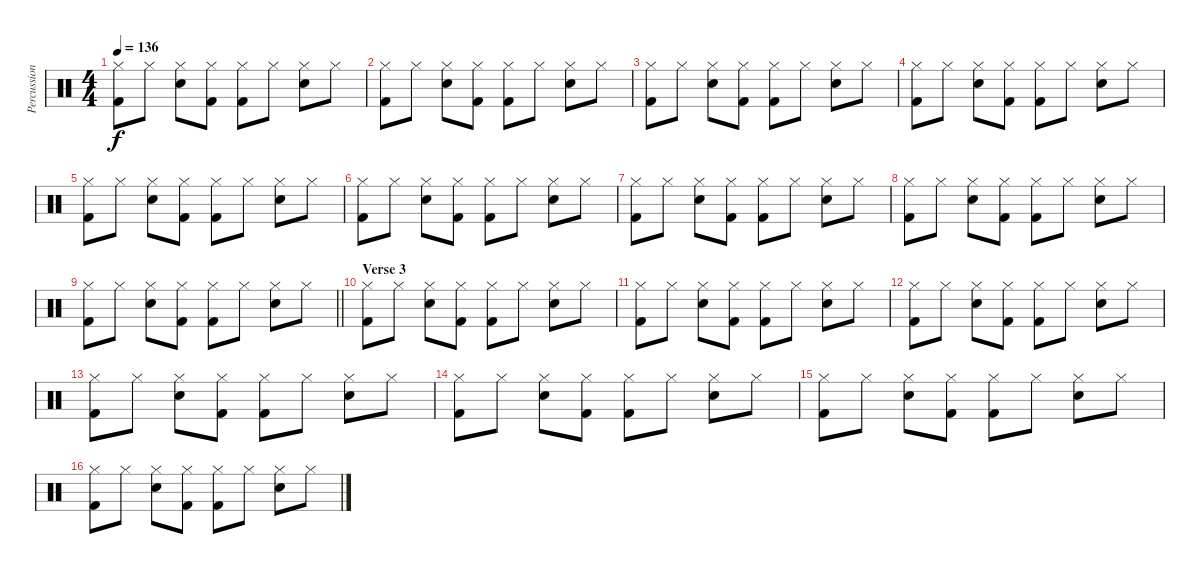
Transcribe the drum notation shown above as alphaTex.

\track ("Percussion" "Percussion") {instrument percussion}
\staff {score}
\articulation defaults
\ts (4 4)
\tempo 136
\clef neutral
\ks c
("Hi-Hat (closed)" "Kick (hit) 2").8{dy f} "Hi-Hat (closed)".8 ("Hi-Hat (closed)" "Snare (hit) 2").8 ("Hi-Hat (closed)" "Kick (hit) 2").8 ("Hi-Hat (closed)" "Kick (hit) 2").8 "Hi-Hat (closed)".8 ("Hi-Hat (closed)" "Snare (hit) 2").8 "Hi-Hat (closed)".8 |
("Hi-Hat (closed)" "Kick (hit) 2").8 "Hi-Hat (closed)".8 ("Hi-Hat (closed)" "Snare (hit) 2").8 ("Hi-Hat (closed)" "Kick (hit) 2").8 ("Hi-Hat (closed)" "Kick (hit) 2").8 "Hi-Hat (closed)".8 ("Hi-Hat (closed)" "Snare (hit) 2").8 "Hi-Hat (closed)".8 |
("Hi-Hat (closed)" "Kick (hit) 2").8 "Hi-Hat (closed)".8 ("Hi-Hat (closed)" "Snare (hit) 2").8 ("Hi-Hat (closed)" "Kick (hit) 2").8 ("Hi-Hat (closed)" "Kick (hit) 2").8 "Hi-Hat (closed)".8 ("Hi-Hat (closed)" "Snare (hit) 2").8 "Hi-Hat (closed)".8 |
("Hi-Hat (closed)" "Kick (hit) 2").8 "Hi-Hat (closed)".8 ("Hi-Hat (closed)" "Snare (hit) 2").8 ("Hi-Hat (closed)" "Kick (hit) 2").8 ("Hi-Hat (closed)" "Kick (hit) 2").8 "Hi-Hat (closed)".8 ("Hi-Hat (closed)" "Snare (hit) 2").8 "Hi-Hat (closed)".8 |
("Hi-Hat (closed)" "Kick (hit) 2").8 "Hi-Hat (closed)".8 ("Hi-Hat (closed)" "Snare (hit) 2").8 ("Hi-Hat (closed)" "Kick (hit) 2").8 ("Hi-Hat (closed)" "Kick (hit) 2").8 "Hi-Hat (closed)".8 ("Hi-Hat (closed)" "Snare (hit) 2").8 "Hi-Hat (closed)".8 |
("Hi-Hat (closed)" "Kick (hit) 2").8 "Hi-Hat (closed)".8 ("Hi-Hat (closed)" "Snare (hit) 2").8 ("Hi-Hat (closed)" "Kick (hit) 2").8 ("Hi-Hat (closed)" "Kick (hit) 2").8 "Hi-Hat (closed)".8 ("Hi-Hat (closed)" "Snare (hit) 2").8 "Hi-Hat (closed)".8 |
("Hi-Hat (closed)" "Kick (hit) 2").8 "Hi-Hat (closed)".8 ("Hi-Hat (closed)" "Snare (hit) 2").8 ("Hi-Hat (closed)" "Kick (hit) 2").8 ("Hi-Hat (closed)" "Kick (hit) 2").8 "Hi-Hat (closed)".8 ("Hi-Hat (closed)" "Snare (hit) 2").8 "Hi-Hat (closed)".8 |
("Hi-Hat (closed)" "Kick (hit) 2").8 "Hi-Hat (closed)".8 ("Hi-Hat (closed)" "Snare (hit) 2").8 ("Hi-Hat (closed)" "Kick (hit) 2").8 ("Hi-Hat (closed)" "Kick (hit) 2").8 "Hi-Hat (closed)".8 ("Hi-Hat (closed)" "Snare (hit) 2").8 "Hi-Hat (closed)".8 |
\barLineRight lightlight
("Hi-Hat (closed)" "Kick (hit) 2").8 "Hi-Hat (closed)".8 ("Hi-Hat (closed)" "Snare (hit) 2").8 ("Hi-Hat (closed)" "Kick (hit) 2").8 ("Hi-Hat (closed)" "Kick (hit) 2").8 "Hi-Hat (closed)".8 ("Hi-Hat (closed)" "Snare (hit) 2").8 "Hi-Hat (closed)".8 |
\section ("" "Verse 3")
("Hi-Hat (closed)" "Kick (hit) 2").8 "Hi-Hat (closed)".8 ("Hi-Hat (closed)" "Snare (hit) 2").8 ("Hi-Hat (closed)" "Kick (hit) 2").8 ("Hi-Hat (closed)" "Kick (hit) 2").8 "Hi-Hat (closed)".8 ("Hi-Hat (closed)" "Snare (hit) 2").8 "Hi-Hat (closed)".8 |
("Hi-Hat (closed)" "Kick (hit) 2").8 "Hi-Hat (closed)".8 ("Hi-Hat (closed)" "Snare (hit) 2").8 ("Hi-Hat (closed)" "Kick (hit) 2").8 ("Hi-Hat (closed)" "Kick (hit) 2").8 "Hi-Hat (closed)".8 ("Hi-Hat (closed)" "Snare (hit) 2").8 "Hi-Hat (closed)".8 |
("Hi-Hat (closed)" "Kick (hit) 2").8 "Hi-Hat (closed)".8 ("Hi-Hat (closed)" "Snare (hit) 2").8 ("Hi-Hat (closed)" "Kick (hit) 2").8 ("Hi-Hat (closed)" "Kick (hit) 2").8 "Hi-Hat (closed)".8 ("Hi-Hat (closed)" "Snare (hit) 2").8 "Hi-Hat (closed)".8 |
("Hi-Hat (closed)" "Kick (hit) 2").8 "Hi-Hat (closed)".8 ("Hi-Hat (closed)" "Snare (hit) 2").8 ("Hi-Hat (closed)" "Kick (hit) 2").8 ("Hi-Hat (closed)" "Kick (hit) 2").8 "Hi-Hat (closed)".8 ("Hi-Hat (closed)" "Snare (hit) 2").8 "Hi-Hat (closed)".8 |
("Hi-Hat (closed)" "Kick (hit) 2").8 "Hi-Hat (closed)".8 ("Hi-Hat (closed)" "Snare (hit) 2").8 ("Hi-Hat (closed)" "Kick (hit) 2").8 ("Hi-Hat (closed)" "Kick (hit) 2").8 "Hi-Hat (closed)".8 ("Hi-Hat (closed)" "Snare (hit) 2").8 "Hi-Hat (closed)".8 |
("Hi-Hat (closed)" "Kick (hit) 2").8 "Hi-Hat (closed)".8 ("Hi-Hat (closed)" "Snare (hit) 2").8 ("Hi-Hat (closed)" "Kick (hit) 2").8 ("Hi-Hat (closed)" "Kick (hit) 2").8 "Hi-Hat (closed)".8 ("Hi-Hat (closed)" "Snare (hit) 2").8 "Hi-Hat (closed)".8 |
("Hi-Hat (closed)" "Kick (hit) 2").8 "Hi-Hat (closed)".8 ("Hi-Hat (closed)" "Snare (hit) 2").8 ("Hi-Hat (closed)" "Kick (hit) 2").8 ("Hi-Hat (closed)" "Kick (hit) 2").8 "Hi-Hat (closed)".8 ("Hi-Hat (closed)" "Snare (hit) 2").8 "Hi-Hat (closed)".8
